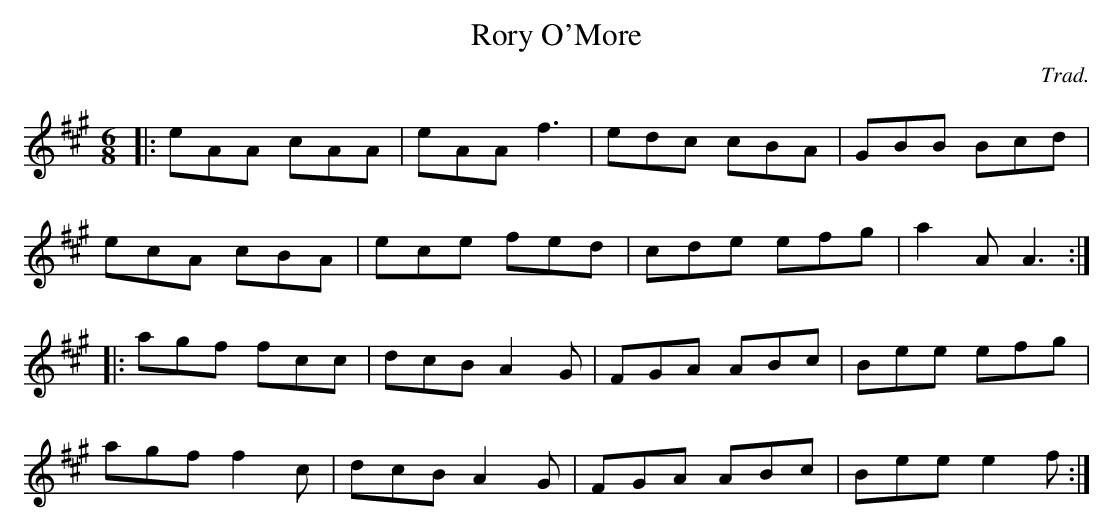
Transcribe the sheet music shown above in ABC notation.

X:1
T:Rory O'More
M:6/8
L:1/8
C:Trad.
K:A
|:eAA cAA|eAA f3|edc cBA|GBB Bcd|!
ecA cBA |ece fed|cde efg|a2AA3:|!
|:agf fcc|dcB A2G|FGA ABc|Bee efg|!
agf f2c|dcB A2G|FGA ABc|Bee e2f:|!
